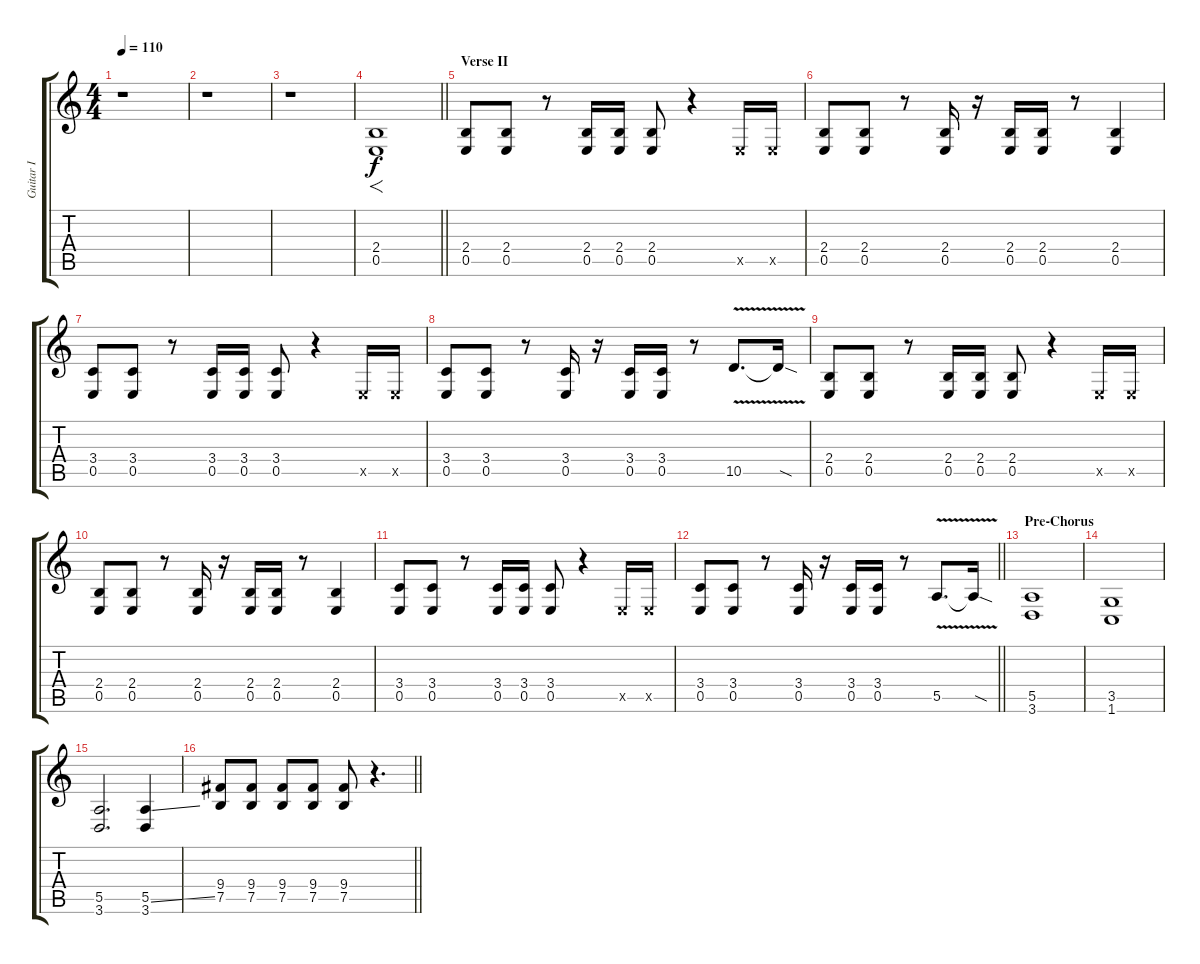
\track ("Guitar I" "Guitar I") {instrument overdrivenguitar}
\staff {score tabs}
\tuning (B3 Gb3 D3 A2 E2 B1) {hide}
\ts (4 4)
\tempo 110
\clef g2
\ks c
r.1{dy f} |
r.1 |
r.1 |
\barLineRight lightlight
(2.4 0.5).1{f} |
\section ("" "Verse II")
(2.4 0.5).8 (2.4 0.5).8 r.8 (2.4 0.5).16 (2.4 0.5).16 (2.4 0.5).8 r.4 0.5{x}.16 0.5{x}.16 |
(2.4 0.5).8 (2.4 0.5).8 r.8 (2.4 0.5).16 r.16 (2.4 0.5).16 (2.4 0.5).16 r.8 (2.4 0.5).4 |
(3.4 0.5).8 (3.4 0.5).8 r.8 (3.4 0.5).16 (3.4 0.5).16 (3.4 0.5).8 r.4 0.5{x}.16 0.5{x}.16 |
(3.4 0.5).8 (3.4 0.5).8 r.8 (3.4 0.5).16 r.16 (3.4 0.5).16 (3.4 0.5).16 r.8 10.5{v}.8{d} 10.5{sod t}.16 |
(2.4 0.5).8 (2.4 0.5).8 r.8 (2.4 0.5).16 (2.4 0.5).16 (2.4 0.5).8 r.4 0.5{x}.16 0.5{x}.16 |
(2.4 0.5).8 (2.4 0.5).8 r.8 (2.4 0.5).16 r.16 (2.4 0.5).16 (2.4 0.5).16 r.8 (2.4 0.5).4 |
(3.4 0.5).8 (3.4 0.5).8 r.8 (3.4 0.5).16 (3.4 0.5).16 (3.4 0.5).8 r.4 0.5{x}.16 0.5{x}.16 |
\barLineRight lightlight
(3.4 0.5).8 (3.4 0.5).8 r.8 (3.4 0.5).16 r.16 (3.4 0.5).16 (3.4 0.5).16 r.8 5.5{v}.8{d} 5.5{sod t}.16 |
\section ("" "Pre-Chorus")
(5.5 3.6).1 |
(3.5 1.6).1 |
(5.5 3.6).2{d} (5.5{ss} 3.6).4 |
\barLineRight lightlight
(9.4 7.5).8 (9.4 7.5).8 (9.4 7.5).8 (9.4 7.5).8 (9.4 7.5).8 r.4{d}
